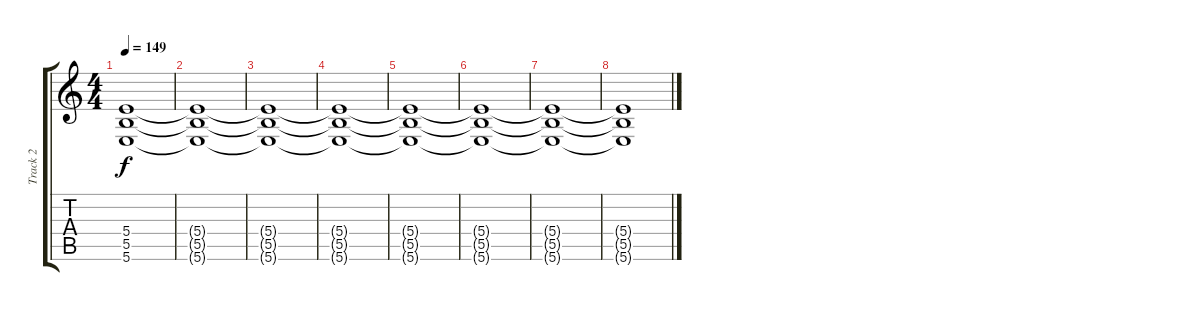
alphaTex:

\track ("Track 2" "Track 2") {instrument distortionguitar}
\staff {score tabs}
\tuning (Db4 Ab3 E3 B2 Gb2 B1) {hide}
\ts (4 4)
\section ("" "")
\tempo 149
\clef g2
\ks c
(5.4 5.5 5.6).1{dy f volume 5} |
(5.4{t} 5.5{t} 5.6{t}).1 |
(5.4{t} 5.5{t} 5.6{t}).1 |
(5.4{t} 5.5{t} 5.6{t}).1 |
(5.4{t} 5.5{t} 5.6{t}).1{volume 0} |
(5.4{t} 5.5{t} 5.6{t}).1 |
(5.4{t} 5.5{t} 5.6{t}).1 |
(5.4{t} 5.5{t} 5.6{t}).1
